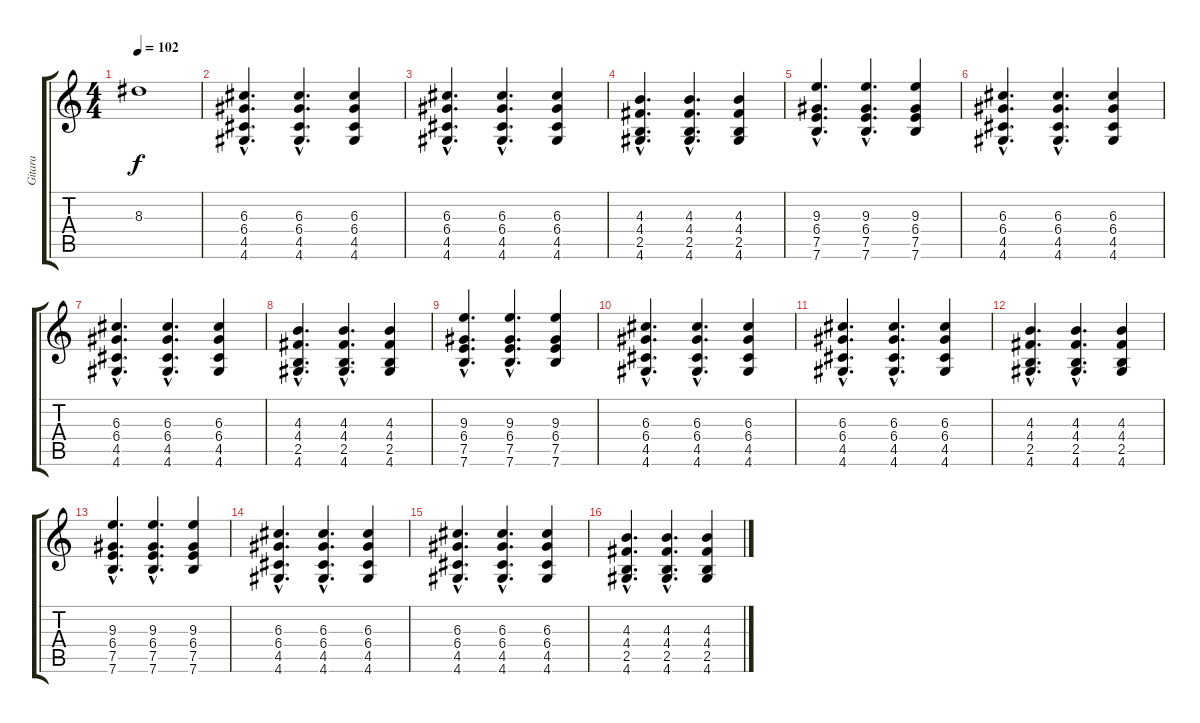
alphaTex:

\track ("Gitara" "Gitara") {instrument distortionguitar}
\staff {score tabs}
\tuning (E4 B3 G3 D3 A2 E2) {hide}
\ts (4 4)
\tempo 102
\clef g2
\ks c
8.3.1{dy f} |
(6.3{hac} 6.4{hac} 4.5{hac} 4.6{hac}).4{d balance 0} (6.3{hac} 6.4{hac} 4.5{hac} 4.6{hac}).4{d} (6.3 6.4 4.5 4.6).4 |
(6.3{hac} 6.4{hac} 4.5{hac} 4.6{hac}).4{d} (6.3{hac} 6.4{hac} 4.5{hac} 4.6{hac}).4{d} (6.3 6.4 4.5 4.6).4 |
(4.3{hac} 4.4{hac} 2.5{hac} 4.6{hac}).4{d} (4.3{hac} 4.4{hac} 2.5{hac} 4.6{hac}).4{d} (4.3 4.4 2.5 4.6).4 |
(9.3{hac} 6.4{hac} 7.5{hac} 7.6{hac}).4{d} (9.3{hac} 6.4{hac} 7.5{hac} 7.6{hac}).4{d} (9.3 6.4 7.5 7.6).4 |
(6.3{hac} 6.4{hac} 4.5{hac} 4.6{hac}).4{d} (6.3{hac} 6.4{hac} 4.5{hac} 4.6{hac}).4{d} (6.3 6.4 4.5 4.6).4 |
(6.3{hac} 6.4{hac} 4.5{hac} 4.6{hac}).4{d} (6.3{hac} 6.4{hac} 4.5{hac} 4.6{hac}).4{d} (6.3 6.4 4.5 4.6).4 |
(4.3{hac} 4.4{hac} 2.5{hac} 4.6{hac}).4{d} (4.3{hac} 4.4{hac} 2.5{hac} 4.6{hac}).4{d} (4.3 4.4 2.5 4.6).4 |
(9.3{hac} 6.4{hac} 7.5{hac} 7.6{hac}).4{d} (9.3{hac} 6.4{hac} 7.5{hac} 7.6{hac}).4{d} (9.3 6.4 7.5 7.6).4 |
(6.3{hac} 6.4{hac} 4.5{hac} 4.6{hac}).4{d} (6.3{hac} 6.4{hac} 4.5{hac} 4.6{hac}).4{d} (6.3 6.4 4.5 4.6).4 |
(6.3{hac} 6.4{hac} 4.5{hac} 4.6{hac}).4{d} (6.3{hac} 6.4{hac} 4.5{hac} 4.6{hac}).4{d} (6.3 6.4 4.5 4.6).4 |
(4.3{hac} 4.4{hac} 2.5{hac} 4.6{hac}).4{d} (4.3{hac} 4.4{hac} 2.5{hac} 4.6{hac}).4{d} (4.3 4.4 2.5 4.6).4 |
(9.3{hac} 6.4{hac} 7.5{hac} 7.6{hac}).4{d} (9.3{hac} 6.4{hac} 7.5{hac} 7.6{hac}).4{d} (9.3 6.4 7.5 7.6).4 |
(6.3{hac} 6.4{hac} 4.5{hac} 4.6{hac}).4{d} (6.3{hac} 6.4{hac} 4.5{hac} 4.6{hac}).4{d} (6.3 6.4 4.5 4.6).4 |
(6.3{hac} 6.4{hac} 4.5{hac} 4.6{hac}).4{d} (6.3{hac} 6.4{hac} 4.5{hac} 4.6{hac}).4{d} (6.3 6.4 4.5 4.6).4 |
(4.3{hac} 4.4{hac} 2.5{hac} 4.6{hac}).4{d} (4.3{hac} 4.4{hac} 2.5{hac} 4.6{hac}).4{d} (4.3 4.4 2.5 4.6).4
